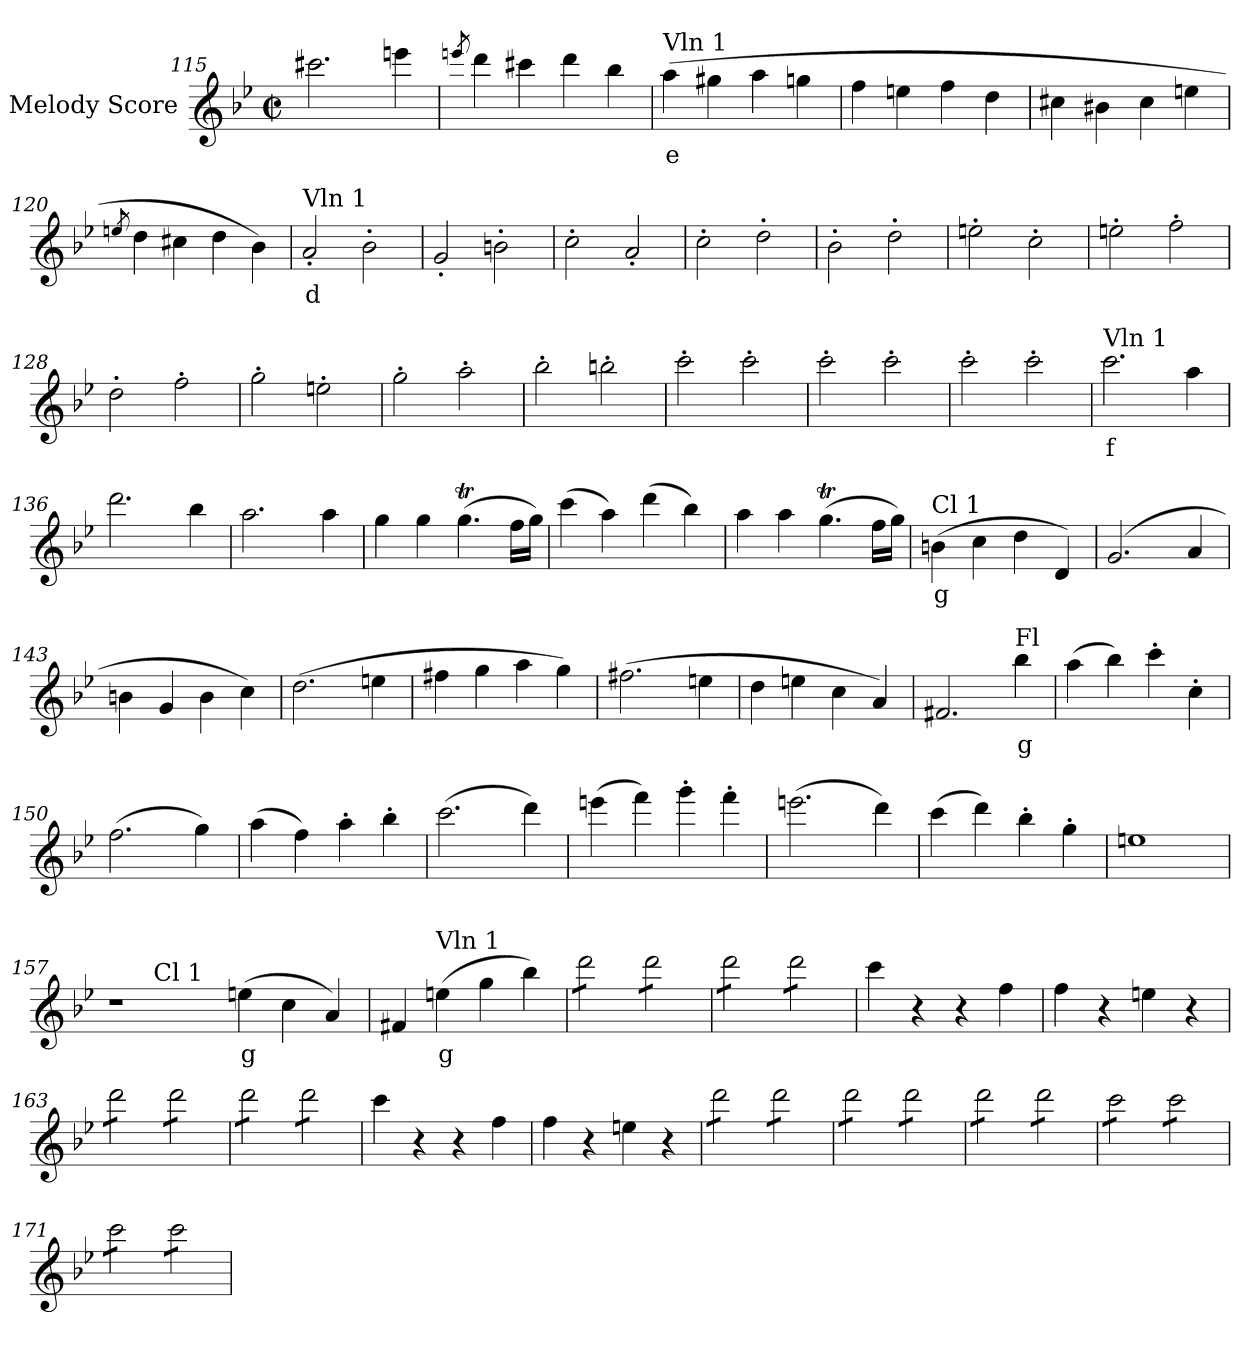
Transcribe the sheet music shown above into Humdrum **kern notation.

**kern	**text
*part1	*part1
*staff1	*staff1
*I"Melody Score	*
*clefG2	*
*k[b-e-]	*
*M2/2	*
*met(c|)	*
=115	=115
2.ccc#X\	.
4eeen\	.
=116	=116
8qeeen/	.
4ddd\	.
4ccc#X\	.
4ddd\	.
4bb-\	.
=117	=117
!LO:TX:a:t=Vln 1	!
!	!LO:LY:b:color=#FF0000
(4aa\	e
4gg#X\	.
4aa\	.
4ggn\	.
=118	=118
4ff\	.
4een\	.
4ff\	.
4dd\	.
=119	=119
4cc#X\	.
4b#X\	.
4cc#\	.
4een\	.
=120	=120
8qeen/	.
4dd\	.
4cc#X\	.
4dd\	.
4b-\)	.
=121	=121
!LO:TX:a:t=Vln 1	!
!	!LO:LY:b:color=#FF0000
2a'/	d
2b-'\	.
=122	=122
2g'/	.
2bn'\	.
=123	=123
2cc'\	.
2a'/	.
=124	=124
2cc'\	.
2dd'\	.
=125	=125
2b-'\	.
2dd'\	.
=126	=126
2een'\	.
2cc'\	.
=127	=127
2een'\	.
2ff'\	.
=128	=128
2dd'\	.
2ff'\	.
=129	=129
2gg'\	.
2een'\	.
=130	=130
2gg'\	.
2aa'\	.
=131	=131
2bb-'\	.
2bbn'\	.
=132	=132
2ccc'\	.
2ccc'\	.
=133	=133
2ccc'\	.
2ccc'\	.
=134	=134
2ccc'\	.
2ccc'\	.
=135	=135
!LO:TX:a:t=Vln 1	!
!	!LO:LY:b:color=#FF0000
2.ccc\	f
4aa\	.
=136	=136
2.ddd\	.
4bb-\	.
=137	=137
2.aa\	.
4aa\	.
=138	=138
4gg\	.
4gg\	.
(4.ggT\	.
16ff\LL	.
16gg\JJ)	.
=139	=139
(4ccc\	.
4aa\)	.
(4ddd\	.
4bb-\)	.
=140	=140
4aa\	.
4aa\	.
(4.ggT\	.
16ff\LL	.
16gg\JJ)	.
=141	=141
!LO:TX:a:t=Cl 1	!
!	!LO:LY:b:color=#FF0000
(4b\	g
4cc\	.
4dd\	.
4d/)	.
=142	=142
(2.g/	.
4a/	.
=143	=143
4b\	.
4g/	.
4b\	.
4cc\)	.
=144	=144
(2.dd\	.
4ee\	.
=145	=145
4ff#X\	.
4gg\	.
4aa\	.
4gg\)	.
=146	=146
(2.ff#X\	.
4ee\	.
=147	=147
4dd\	.
4ee\	.
4cc\	.
4a/)	.
=148	=148
2.f#X	.
!LO:TX:a:t=Fl	!
!	!LO:LY:b:color=#FF0000
4bb-\	g
=149	=149
(4aa\	.
4bb-\)	.
4ccc'\	.
4cc'\	.
=150	=150
(2.ff\	.
4gg\)	.
=151	=151
(4aa\	.
4ff\)	.
4aa'\	.
4bb-'\	.
=152	=152
(2.ccc\	.
4ddd\)	.
=153	=153
(4eeen\	.
4fff\)	.
4ggg'\	.
4fff'\	.
=154	=154
(2.eeen\	.
4ddd\)	.
=155	=155
(4ccc\	.
4ddd\)	.
4bb-'\	.
4gg'\	.
=156	=156
1een	.
=157	=157
*^	*
1r	4ryy	.
!	!LO:TX:a:t=Cl 1	!
.	1.ryy	.
!	!	!LO:LY:b:color=#FF0000
(4ee\	.	g
4cc\	.	.
4a/)	.	.
*v	*v	*
=158	=158
4f#X/	.
!LO:TX:a:t=Vln 1	!
!	!LO:LY:b:color=#FF0000
(4een\	g
4gg\	.
4bb-\)	.
=159	=159
*tremolo	*
8ddd\L	.
8ddd\	.
8ddd\	.
8ddd\J	.
8ddd\L	.
8ddd\	.
8ddd\	.
8ddd\J	.
=160	=160
8ddd\L	.
8ddd\	.
8ddd\	.
8ddd\J	.
8ddd\L	.
8ddd\	.
8ddd\	.
8ddd\J	.
*Xtremolo	*
=161	=161
4ccc\	.
4r	.
4r	.
4ff\	.
=162	=162
4ff\	.
4r	.
4een\	.
4r	.
=163	=163
*tremolo	*
8ddd\L	.
8ddd\	.
8ddd\	.
8ddd\J	.
8ddd\L	.
8ddd\	.
8ddd\	.
8ddd\J	.
=164	=164
8ddd\L	.
8ddd\	.
8ddd\	.
8ddd\J	.
8ddd\L	.
8ddd\	.
8ddd\	.
8ddd\J	.
*Xtremolo	*
=165	=165
4ccc\	.
4r	.
4r	.
4ff\	.
=166	=166
4ff\	.
4r	.
4een\	.
4r	.
=167	=167
*tremolo	*
8ddd\L	.
8ddd\	.
8ddd\	.
8ddd\J	.
8ddd\L	.
8ddd\	.
8ddd\	.
8ddd\J	.
=168	=168
8ddd\L	.
8ddd\	.
8ddd\	.
8ddd\J	.
8ddd\L	.
8ddd\	.
8ddd\	.
8ddd\J	.
=169	=169
8ddd\L	.
8ddd\	.
8ddd\	.
8ddd\J	.
8ddd\L	.
8ddd\	.
8ddd\	.
8ddd\J	.
=170	=170
8ccc\L	.
8ccc\	.
8ccc\	.
8ccc\J	.
8ccc\L	.
8ccc\	.
8ccc\	.
8ccc\J	.
=171	=171
8ccc\L	.
8ccc\	.
8ccc\	.
8ccc\J	.
8ccc\L	.
8ccc\	.
8ccc\	.
8ccc\J	.
*Xtremolo	*
=	=
*-	*-
